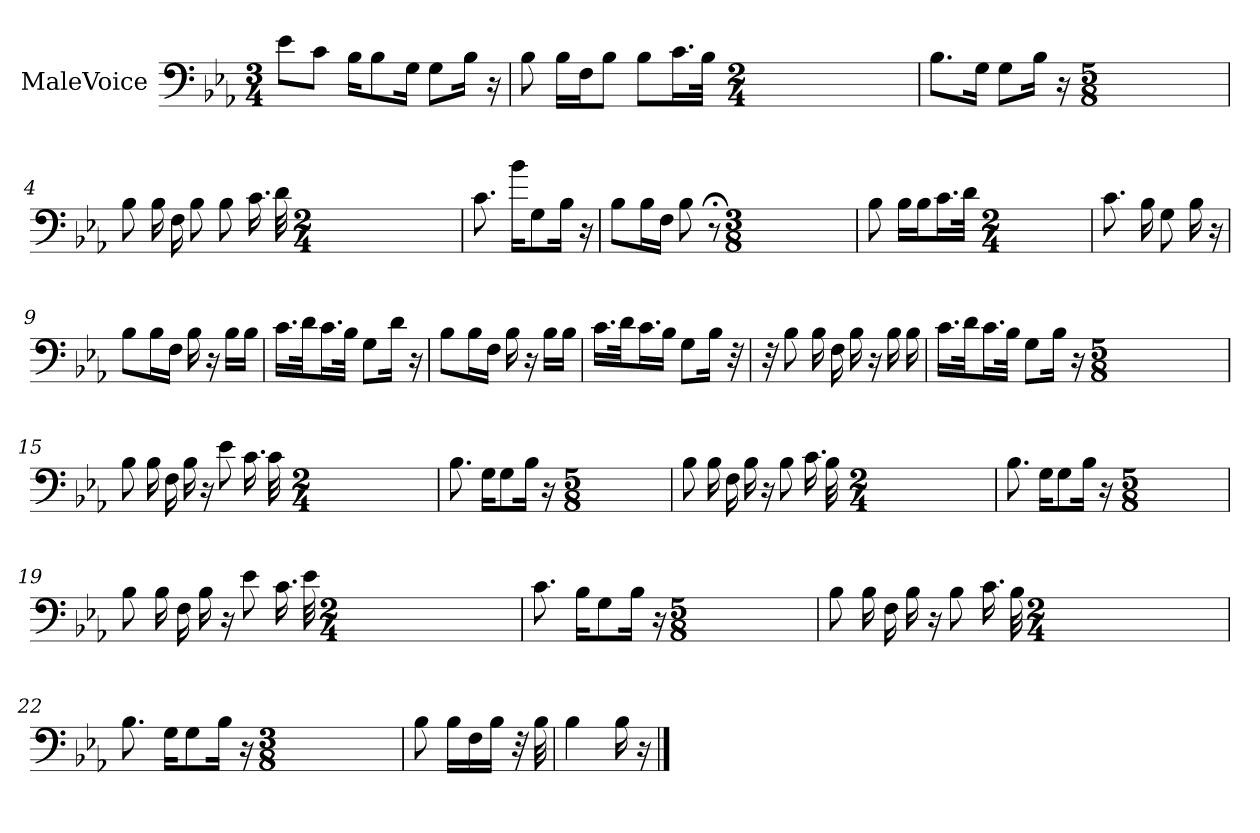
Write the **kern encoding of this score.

**kern
*part1
*staff1
*I"MaleVoice
*clefF4
*k[b-e-a-]
*M3/4
*MM76
=1
8e-\L
8c\J
16B-\KL
8B-\
16G\Jk
8G\L
16B-\Jk
16r
=2
8B-
16B-\LL
16F\J
8B-\J
8B-\L
16.c\L
32B-\JJk
*M2/4
=3
8.B-\L
16G\Jk
8G\L
16B-\Jk
16r
*M5/8
=4
8B-
16B-
16F
8B-
8B-
16.c
32d
*M2/4
=5
8.c
16b-\KL
8G\
16B-\Jk
16r
=6
8B-\L
16B-\L
16F\JJ
8B-
8r;<
*M3/8
=7
8B-
16B-\LL
16B-\J
16.c\L
32d\JJk
*M2/4
=8
8.c
16B-
8G
16B-
16r
=9
8B-\L
16B-\L
16F\JJ
16B-
16r
16B-\LL
16B-\JJ
=10
16.c\LL
32d\Jk
16.c\L
32B-\JJk
8G\L
16d\Jk
16r
=11
8B-\L
16B-\L
16F\JJ
16B-
16r
16B-\LL
16B-\JJ
=12
16.c\LL
32d\Jk
16.c\L
16B-\JJ
8G\L
16B-\Jk
32r
=13
32r
8B-
16B-
16F
16B-
16r
16B-
16B-
=14
16.c\LL
32d\Jk
16.c\L
32B-\JJk
8G\L
16B-\Jk
16r
*M5/8
=15
8B-
16B-
16F
16B-
16r
8e-
16.c
32c
*M2/4
=16
8.B-
16G\KL
8G\
16B-\Jk
16r
*M5/8
=17
8B-
16B-
16F
16B-
16r
8B-
16.c
32B-
*M2/4
=18
8.B-
16G\KL
8G\
16B-\Jk
16r
*M5/8
=19
8B-
16B-
16F
16B-
16r
8e-
16.c
32e-
*M2/4
=20
8.c
16B-\KL
8G\
16B-\Jk
16r
*M5/8
=21
8B-
16B-
16F
16B-
16r
8B-
16.c
32B-
*M2/4
=22
8.B-
16G\KL
8G\
16B-\Jk
16r
*M3/8
=23
8B-
16B-\LL
16F\
16B-\JJ
32r
32B-
=24
4B-
16B-
16r
==
*-
